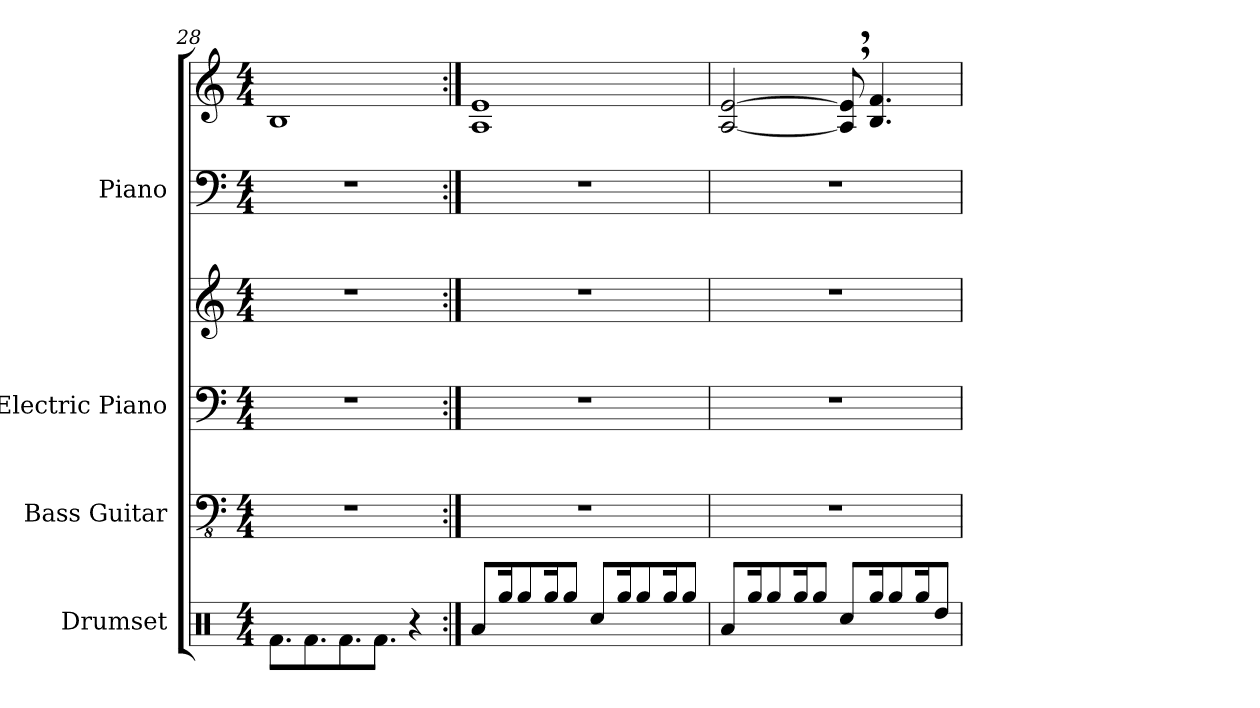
**kern	**kern	**kern	**kern	**kern	**kern
*part4	*part3	*part2	*part2	*part1	*part1
*staff6	*staff5	*staff4	*staff3	*staff2	*staff1
*I"Drumset	*I"Bass Guitar	*I"Electric Piano	*	*I"Piano	*
*I'Drs.	*I'B. Guit.	*I'El. Pno.	*	*I'Pno.	*
!!LO:PB:g=z
*clefX	*clefFv4	*clefF4	*clefG2	*clefF4	*clefG2
*k[]	*k[]	*k[]	*k[]	*k[]	*k[]
*M4/4	*M4/4	*M4/4	*M4/4	*M4/4	*M4/4
=28	=28	=28	=28	=28	=28
8.Rf\L	1r	1r	1r	1r	1B
8.Rf\	.	.	.	.	.
8.Rf\	.	.	.	.	.
8.Rf\J	.	.	.	.	.
4r	.	.	.	.	.
=29:|!	=29:|!	=29:|!	=29:|!	=29:|!	=29:|!
8Ra/L	1r	1r	1r	1r	1A 1e
16Rgg/K	.	.	.	.	.
8Rgg/	.	.	.	.	.
16Rgg/K	.	.	.	.	.
8Rgg/J	.	.	.	.	.
8Rcc/L	.	.	.	.	.
16Rgg/K	.	.	.	.	.
8Rgg/	.	.	.	.	.
16Rgg/K	.	.	.	.	.
8Rgg/J	.	.	.	.	.
=30	=30	=30	=30	=30	=30
8Ra/L	1r	1r	1r	1r	[2A/ [2e/
16Rgg/K	.	.	.	.	.
8Rgg/	.	.	.	.	.
16Rgg/K	.	.	.	.	.
8Rgg/J	.	.	.	.	.
8Rcc/L	.	.	.	.	8A/], 8e/],
16Rgg/K	.	.	.	.	4.B/ 4.f/
8Rgg/	.	.	.	.	.
16Rgg/K	.	.	.	.	.
8Rdd/J	.	.	.	.	.
=	=	=	=	=	=
*-	*-	*-	*-	*-	*-
